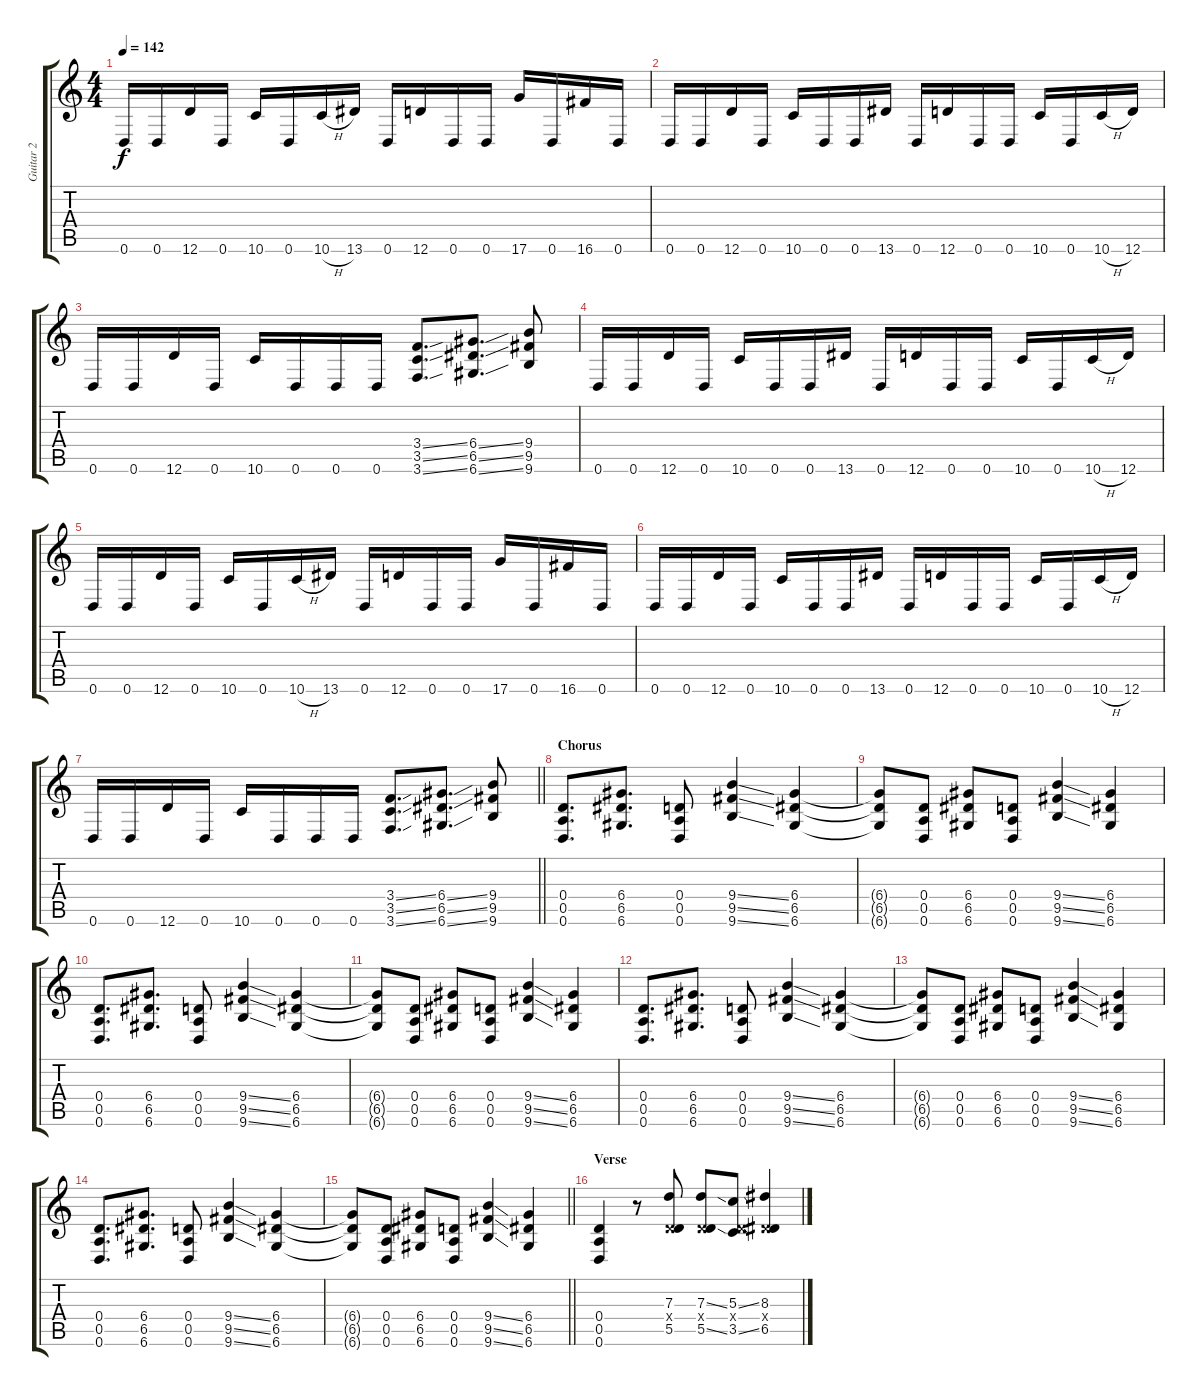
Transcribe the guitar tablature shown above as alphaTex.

\track ("Guitar 2" "Guitar 2") {instrument electricguitarjazz}
\staff {score tabs}
\tuning (E4 B3 G3 D3 A2 D2) {hide}
\ts (4 4)
\tempo 142
\clef g2
\ks c
0.6.16{dy f} 0.6.16 12.6.16 0.6.16 10.6.16 0.6.16 10.6{h}.16 13.6.16 0.6.16 12.6.16 0.6.16 0.6.16 17.6.16 0.6.16 16.6.16 0.6.16 |
0.6.16 0.6.16 12.6.16 0.6.16 10.6.16 0.6.16 0.6.16 13.6.16 0.6.16 12.6.16 0.6.16 0.6.16 10.6.16 0.6.16 10.6{h}.16 12.6.16 |
0.6.16 0.6.16 12.6.16 0.6.16 10.6.16 0.6.16 0.6.16 0.6.16 (3.4{ss} 3.5{ss} 3.6{ss}).8{d} (6.4{ss} 6.5{ss} 6.6{ss}).8{d} (9.4 9.5 9.6).8 |
0.6.16 0.6.16 12.6.16 0.6.16 10.6.16 0.6.16 0.6.16 13.6.16 0.6.16 12.6.16 0.6.16 0.6.16 10.6.16 0.6.16 10.6{h}.16 12.6.16 |
0.6.16 0.6.16 12.6.16 0.6.16 10.6.16 0.6.16 10.6{h}.16 13.6.16 0.6.16 12.6.16 0.6.16 0.6.16 17.6.16 0.6.16 16.6.16 0.6.16 |
0.6.16 0.6.16 12.6.16 0.6.16 10.6.16 0.6.16 0.6.16 13.6.16 0.6.16 12.6.16 0.6.16 0.6.16 10.6.16 0.6.16 10.6{h}.16 12.6.16 |
\barLineRight lightlight
0.6.16 0.6.16 12.6.16 0.6.16 10.6.16 0.6.16 0.6.16 0.6.16 (3.4{ss} 3.5{ss} 3.6{ss}).8{d} (6.4{ss} 6.5{ss} 6.6{ss}).8{d} (9.4 9.5 9.6).8 |
\section ("" "Chorus")
(0.4 0.5 0.6).8{d} (6.4 6.5 6.6).8{d} (0.4 0.5 0.6).8 (9.4{ss} 9.5{ss} 9.6{ss}).4 (6.4 6.5 6.6).4 |
(6.4{t} 6.5{t} 6.6{t}).8 (0.4 0.5 0.6).8 (6.4 6.5 6.6).8 (0.4 0.5 0.6).8 (9.4{ss} 9.5{ss} 9.6{ss}).4 (6.4 6.5 6.6).4 |
(0.4 0.5 0.6).8{d} (6.4 6.5 6.6).8{d} (0.4 0.5 0.6).8 (9.4{ss} 9.5{ss} 9.6{ss}).4 (6.4 6.5 6.6).4 |
(6.4{t} 6.5{t} 6.6{t}).8 (0.4 0.5 0.6).8 (6.4 6.5 6.6).8 (0.4 0.5 0.6).8 (9.4{ss} 9.5{ss} 9.6{ss}).4 (6.4 6.5 6.6).4 |
(0.4 0.5 0.6).8{d} (6.4 6.5 6.6).8{d} (0.4 0.5 0.6).8 (9.4{ss} 9.5{ss} 9.6{ss}).4 (6.4 6.5 6.6).4 |
(6.4{t} 6.5{t} 6.6{t}).8 (0.4 0.5 0.6).8 (6.4 6.5 6.6).8 (0.4 0.5 0.6).8 (9.4{ss} 9.5{ss} 9.6{ss}).4 (6.4 6.5 6.6).4 |
(0.4 0.5 0.6).8{d} (6.4 6.5 6.6).8{d} (0.4 0.5 0.6).8 (9.4{ss} 9.5{ss} 9.6{ss}).4 (6.4 6.5 6.6).4 |
\barLineRight lightlight
(6.4{t} 6.5{t} 6.6{t}).8 (0.4 0.5 0.6).8 (6.4 6.5 6.6).8 (0.4 0.5 0.6).8 (9.4{ss} 9.5{ss} 9.6{ss}).4 (6.4 6.5 6.6).4 |
\section ("" "Verse")
(0.4 0.5 0.6).4 r.8 (7.3 0.4{x} 5.5).8 (7.3{ss} 0.4{x} 5.5{ss}).8 (5.3{ss} 0.4{x} 3.5{ss}).8 (8.3 0.4{x} 6.5).4
